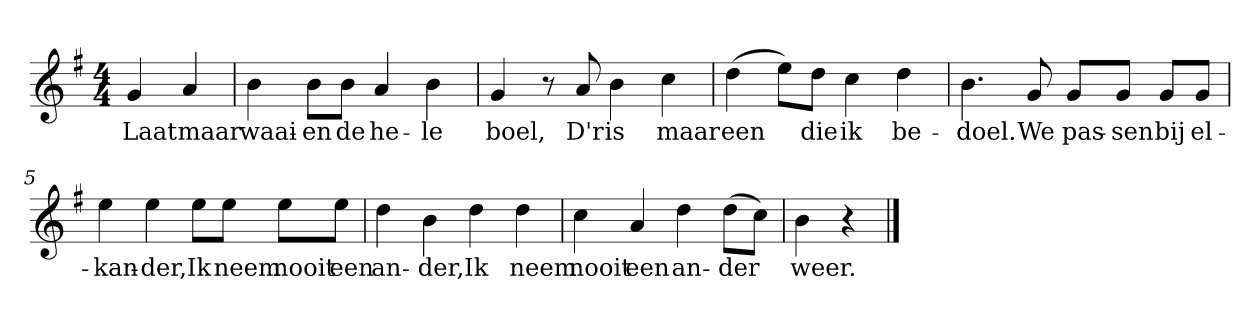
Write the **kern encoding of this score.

**kern	**text
*part1	*part1
*staff1	*staff1
*clefG2	*
*k[f#]	*
*G:	*
*M4/4	*
*MM120	*
=	=
4g	Laat
4a	maar
=1	=1
4b	waai-
8b\L	-en
8b\J	de
4a	he-
4b	-le
=2	=2
4g	boel,
8r	.
8a	D'r
4b	is
4cc	maar
=3	=3
(4dd	een
8ee\L)	.
8dd\J	die
4cc	ik
4dd	be-
=4	=4
4.b	-doel.
8g	We
8g/L	pas-
8g/J	-sen
8g/L	bij
8g/J	el-
=5	=5
4ee	-kan-
4ee	-der,
8ee\L	Ik
8ee\J	neem
8ee\L	nooit
8ee\J	een
=6	=6
4dd	an-
4b	-der,
4dd	Ik
4dd	neem
=7	=7
4cc	nooit
4a	een
4dd	an-
(8dd\L	-der
8cc\J)	.
=8	=8
4b	weer.
4r	.
==	==
*-	*-
